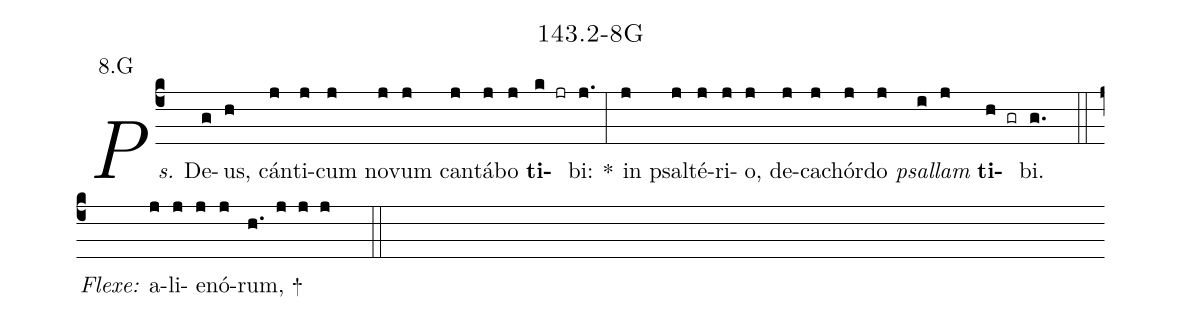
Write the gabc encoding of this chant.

name: 143.2-8G;
annotation: 8.G;
%%
(c4)<i>Ps.</i> De(g)us,(h) cán(j)ti(j)cum(j) no(j)vum(j) can(j)tá(j)bo(j) <b>ti</b>(k jr)bi:(j.) *(:) in(j) psal(j)té(j)ri(j)o,(j) de(j)ca(j)chór(j)do(j) <i>psal</i>(i)<i>lam</i>(j) <b>ti</b>(h gr)bi.(g.) (::)
<i>Flexe:</i>  {a}(j)li(j)e(j)nó(j)rum, <sp>+</sp>(h. j j j  ::)

%E(j) u(j) o(i) u(j) a(h) e.(g.) (::)
